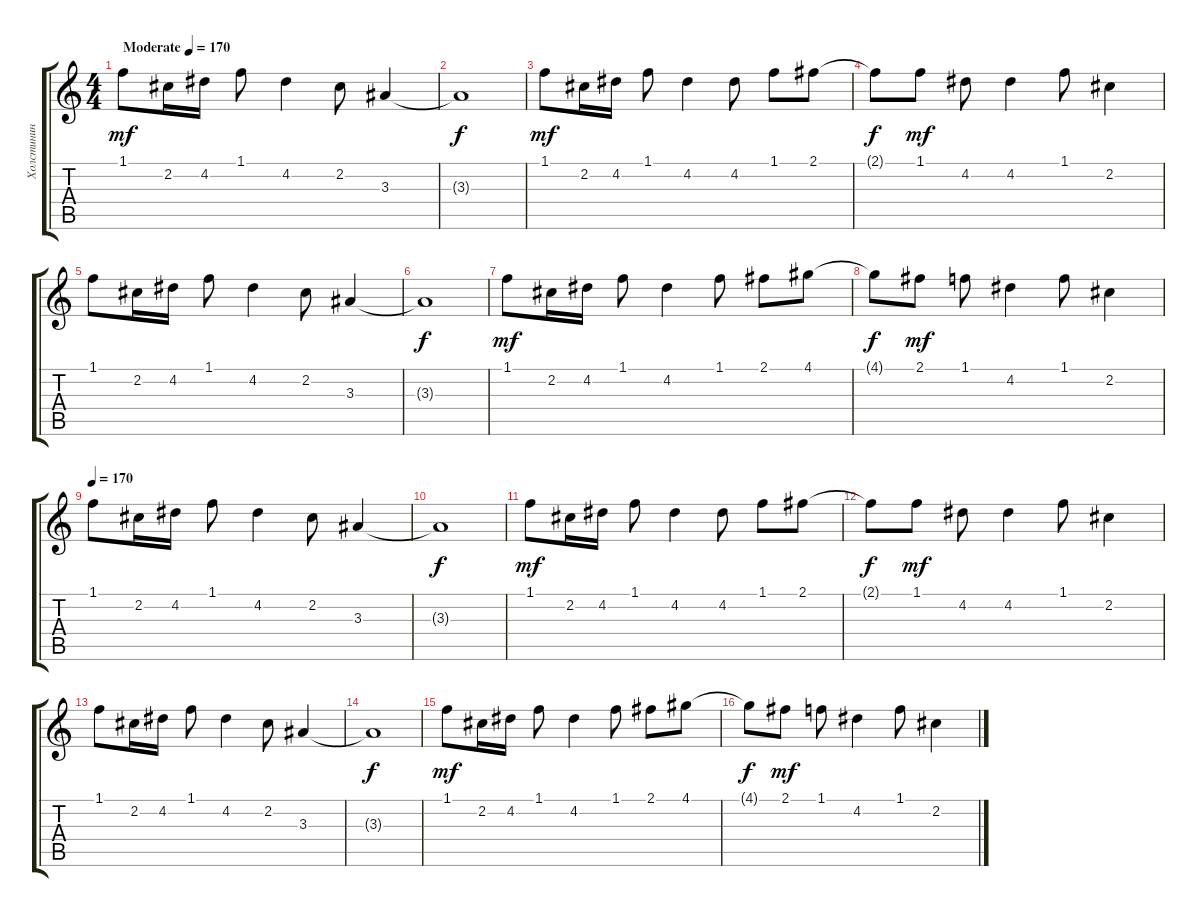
\track ("Холстинин" "Холстинин") {instrument distortionguitar}
\staff {score tabs}
\tuning (E4 B3 G3 D3 A2 E2) {hide}
\ts (4 4)
\tempo (170 "Moderate")
\clef g2
\ks c
1.1.8{dy mf instrument distortionguitar} 2.2.16 4.2.16 1.1.8 4.2.4 2.2.8 3.3.4 |
3.3{t}.1{dy f} |
1.1.8{dy mf} 2.2.16 4.2.16 1.1.8 4.2.4 4.2.8 1.1.8 2.1.8 |
2.1{t}.8{dy f} 1.1.8{dy mf} 4.2.8 4.2.4 1.1.8 2.2.4 |
1.1.8 2.2.16 4.2.16 1.1.8 4.2.4 2.2.8 3.3.4 |
3.3{t}.1{dy f} |
1.1.8{dy mf} 2.2.16 4.2.16 1.1.8 4.2.4 1.1.8 2.1.8 4.1.8 |
4.1{t}.8{dy f} 2.1.8{dy mf} 1.1.8 4.2.4 1.1.8 2.2.4 |
\tempo 170
1.1.8 2.2.16 4.2.16 1.1.8 4.2.4 2.2.8 3.3.4 |
3.3{t}.1{dy f} |
1.1.8{dy mf} 2.2.16 4.2.16 1.1.8 4.2.4 4.2.8 1.1.8 2.1.8 |
2.1{t}.8{dy f} 1.1.8{dy mf} 4.2.8 4.2.4 1.1.8 2.2.4 |
1.1.8 2.2.16 4.2.16 1.1.8 4.2.4 2.2.8 3.3.4 |
3.3{t}.1{dy f} |
1.1.8{dy mf} 2.2.16 4.2.16 1.1.8 4.2.4 1.1.8 2.1.8 4.1.8 |
4.1{t}.8{dy f} 2.1.8{dy mf} 1.1.8 4.2.4 1.1.8 2.2.4
